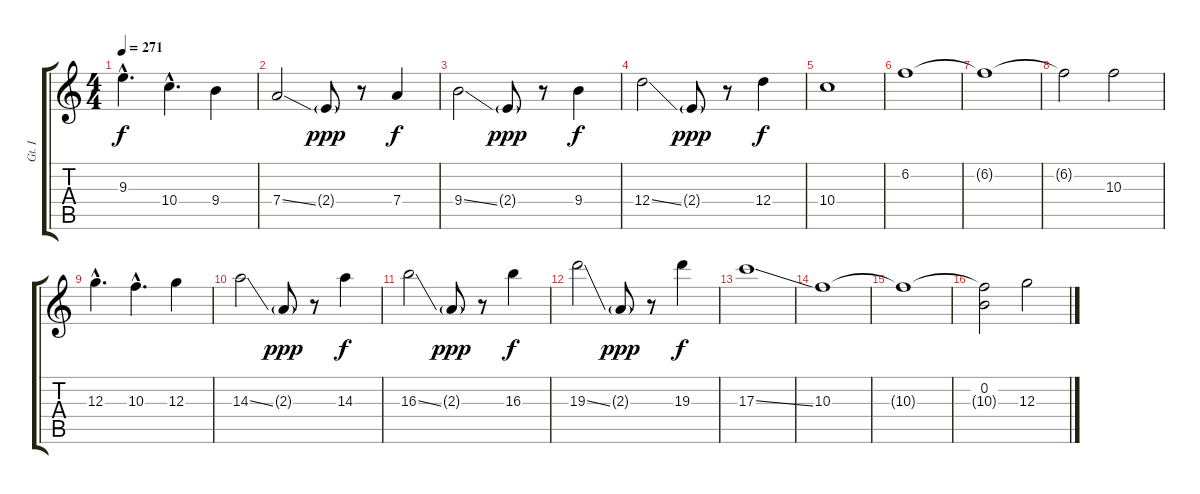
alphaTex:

\track ("Gt. I" "Gt. I") {instrument distortionguitar}
\staff {score tabs}
\tuning (E4 B3 G3 D3 A2 E2) {hide}
\ts (4 4)
\tempo 271
\clef g2
\ks c
9.3{hac}.4{d dy f} 10.4{hac}.4{d} 9.4.4 |
7.4{ss}.2 2.4{g}.8{dy ppp} r.8 7.4.4{dy f} |
9.4{ss}.2 2.4{g}.8{dy ppp} r.8 9.4.4{dy f} |
12.4{ss}.2 2.4{g}.8{dy ppp} r.8 12.4.4{dy f} |
10.4.1 |
6.2.1 |
6.2{t}.1 |
6.2{t}.2 10.3.2 |
12.3{hac}.4{d} 10.3{hac}.4{d} 12.3.4 |
14.3{ss}.2 2.3{g}.8{dy ppp} r.8 14.3.4{dy f} |
16.3{ss}.2 2.3{g}.8{dy ppp} r.8 16.3.4{dy f} |
19.3{ss}.2 2.3{g}.8{dy ppp} r.8 19.3.4{dy f} |
17.3{ss}.1 |
10.3.1 |
10.3{t}.1 |
(0.2 10.3{t}).2 12.3.2
